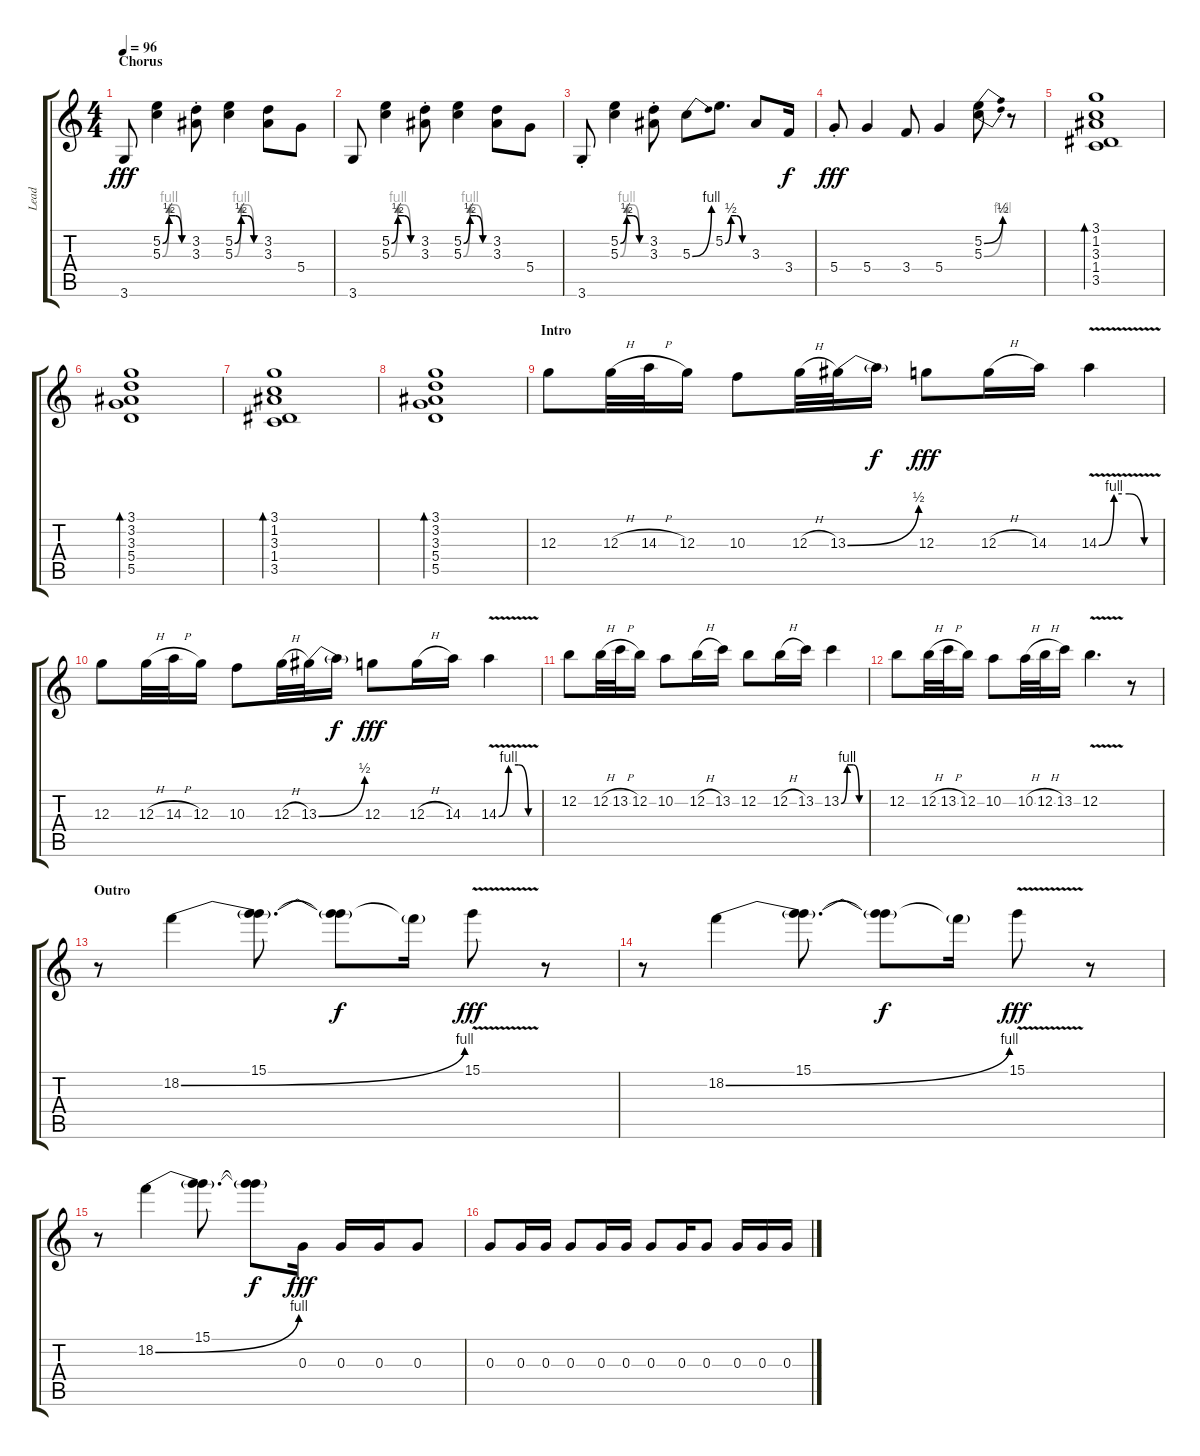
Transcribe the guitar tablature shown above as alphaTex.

\track ("Lead" "Lead") {instrument overdrivenguitar}
\staff {score tabs}
\tuning (E4 B3 G3 D3 A2 E2) {hide}
\ts (4 4)
\section ("" "Chorus")
\tempo 96
\clef g2
\ks c
3.6.8{dy fff} (5.2{be (custom 0 0 15 2 30 2 45 0 60 0)} 5.3{be (custom 0 0 15 4 30 4 45 0 60 0)}).4 (3.2{st} 3.3{st}).8 (5.2{be (custom 0 0 15 2 30 2 45 0 60 0)} 5.3{be (custom 0 0 15 4 30 4 45 0 60 0)}).4 (3.2 3.3).8 5.4.8 |
3.6.8 (5.2{be (custom 0 0 15 2 30 2 45 0 60 0)} 5.3{be (custom 0 0 15 4 30 4 45 0 60 0)}).4 (3.2{st} 3.3{st}).8 (5.2{be (custom 0 0 15 2 30 2 45 0 60 0)} 5.3{be (custom 0 0 15 4 30 4 45 0 60 0)}).4 (3.2 3.3).8 5.4.8 |
3.6{st}.8 (5.2{be (custom 0 0 15 2 30 2 45 0 60 0)} 5.3{be (custom 0 0 15 4 30 4 45 0 60 0)}).4 (3.2{st} 3.3{st}).8 5.3{be (bend 0 0 60 4)}.8 5.2{be (custom 0 0 15 2 30 2 45 0 60 0)}.8{d} 3.3.8 3.4.16{dy f} |
5.4{st}.8{dy fff} 5.4.4 3.4.8 5.4.4 (5.2{be (bend 0 0 60 2)} 5.3{be (bend 0 0 60 4)}).8 r.8 |
(3.1 1.2 3.3 1.4 3.5).1{bd 240} |
(3.1 3.2 3.3 5.4 5.5).1{bd 240} |
(3.1 1.2 3.3 1.4 3.5).1{bd 240} |
(3.1 3.2 3.3 5.4 5.5).1{bd 240} |
\section ("" "Intro")
12.3.8 12.3{h}.32 14.3{h}.32 12.3.16 10.3.8 12.3{h}.32 13.3{be (bend 0 0 60 2)}.32 13.3{t}.16{dy f} 12.3.8{dy fff} 12.3{h}.16 14.3.16 14.3{be (custom 0 0 15 4 30 4 45 0 60 0) v}.4 |
12.3.8 12.3{h}.32 14.3{h}.32 12.3.16 10.3.8 12.3{h}.32 13.3{be (bend 0 0 60 2)}.32 13.3{t}.16{dy f} 12.3.8{dy fff} 12.3{h}.16 14.3.16 14.3{be (custom 0 0 15 4 30 4 45 0 60 0) v}.4 |
12.2.8 12.2{h}.32 13.2{h}.32 12.2.16 10.2.8 12.2{h}.16 13.2.16 12.2.8 12.2{h}.16 13.2.16 13.2{be (custom 0 0 15 4 30 4 45 0 60 0)}.4 |
12.2.8 12.2{h}.32 13.2{h}.32 12.2.16 10.2.8 10.2{h}.32 12.2{h}.32 13.2.16 12.2{v}.4{d} r.8 |
\section ("" "Outro")
r.8 18.2{be (bend 0 0 60 4)}.4 (15.1 18.2{t}).8{d} (15.1{t} 18.2{t}).8{dy f} 18.2{t}.16 15.1{v}.8{dy fff} r.8 |
r.8 18.2{be (bend 0 0 60 4)}.4 (15.1 18.2{t}).8{d} (15.1{t} 18.2{t}).8{dy f} 18.2{t}.16 15.1{v}.8{dy fff} r.8 |
r.8 18.2{be (bend 0 0 60 4)}.4 (15.1 18.2{t}).8{d} (15.1{t} 18.2{t}).8{dy f} 0.3.16{dy fff} 0.3.16 0.3.16 0.3.8 |
0.3.8 0.3.16 0.3.16 0.3.8 0.3.16 0.3.16 0.3.8 0.3.16 0.3.8 0.3.16 0.3.16 0.3.16
